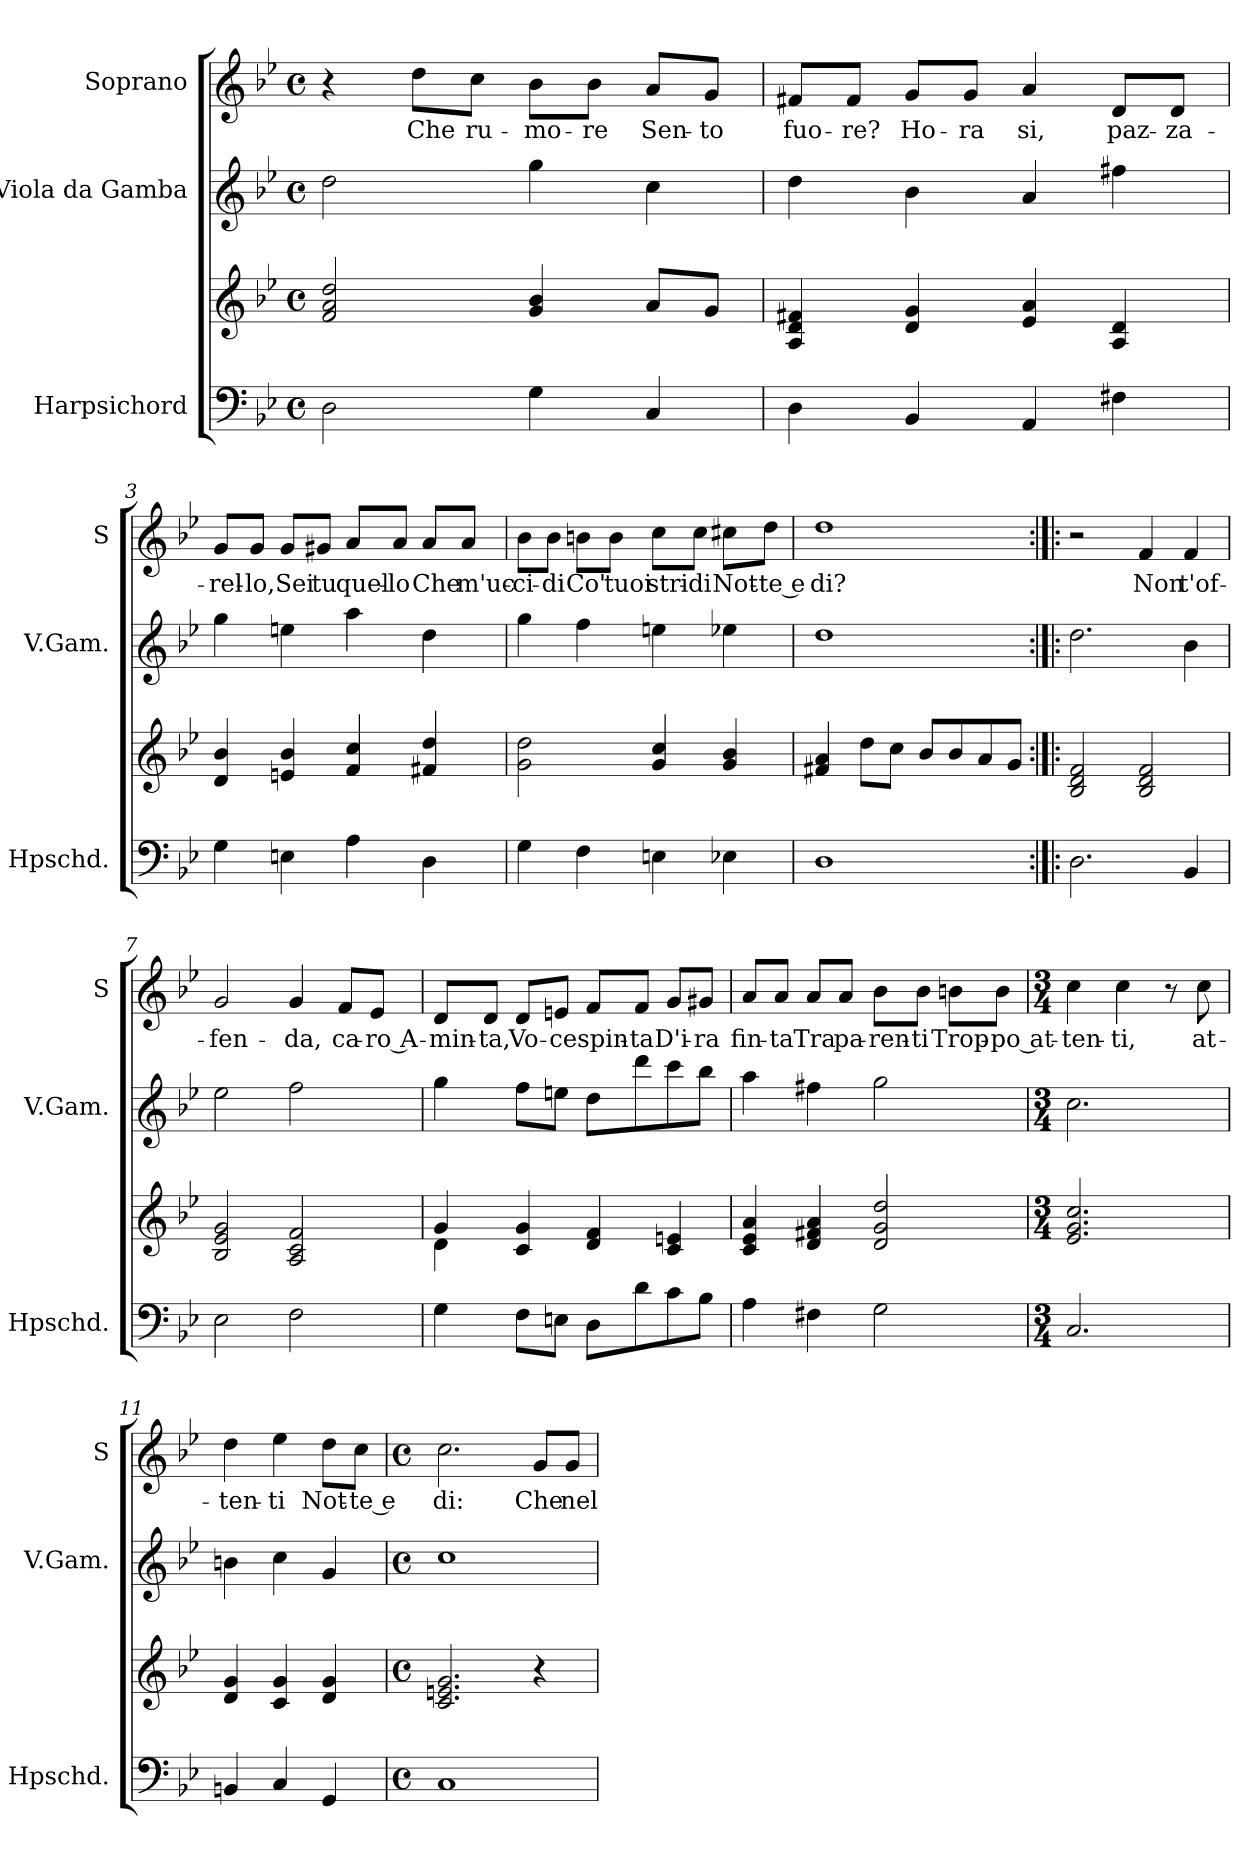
**kern	**kern	**kern	**kern	**text
*part3	*part3	*part2	*part1	*part1
*staff4	*staff3	*staff2	*staff1	*staff1
*I"Harpsichord	*	*I"Viola da Gamba	*I"Soprano	*
*I'Hpschd.	*	*I'V.Gam.	*I'S	*
*clefF4	*clefG2	*clefG2	*clefG2	*
*	*	*ITrd7c12	*	*
*k[b-e-]	*k[b-e-]	*k[b-e-]	*k[b-e-]	*
*B-:	*B-:	*B-:	*B-:	*
*M4/4	*M4/4	*M4/4	*M4/4	*
*met(c)	*met(c)	*met(c)	*met(c)	*
=1	=1	=1	=1	=1
2D\	2f/ 2a/ 2dd/	2d\	4r	.
!	!	!	!	!LO:LY:b
.	.	.	8dd\L	Che
!	!	!	!	!LO:LY:b
.	.	.	8cc\J	ru-
!	!	!	!	!LO:LY:b
4G\	4g/ 4b-/	4g\	8b-\L	-mo-
!	!	!	!	!LO:LY:b
.	.	.	8b-\J	-re
!	!	!	!	!LO:LY:b
4C/	8a/L	4c\	8a/L	Sen-
!	!	!	!	!LO:LY:b
.	8g/J	.	8g/J	-to
=2	=2	=2	=2	=2
!	!	!	!	!LO:LY:b
4D\	4A/ 4d/ 4f#X/	4d\	8f#X/L	fuo-
!	!	!	!	!LO:LY:b
.	.	.	8f#/J	-re?
!	!	!	!	!LO:LY:b
4BB-/	4d/ 4g/	4B-\	8g/L	Ho-
!	!	!	!	!LO:LY:b
.	.	.	8g/J	-ra
!	!	!	!	!LO:LY:b
4AA/	4e-/ 4a/	4A/	4a/	si,
!	!	!	!	!LO:LY:b
4F#X\	4A/ 4d/	4f#X\	8d/L	paz-
!	!	!	!	!LO:LY:b
.	.	.	8d/J	-za-
=3	=3	=3	=3	=3
!	!	!	!	!LO:LY:b
4G\	4d/ 4b-/	4g\	8g/L	-rel-
!	!	!	!	!LO:LY:b
.	.	.	8g/J	-lo,
!	!	!	!	!LO:LY:b
4En\	4en/ 4b-/	4en\	8g/L	Sei
!	!	!	!	!LO:LY:b
.	.	.	8g#X/J	tu
!	!	!	!	!LO:LY:b
4A\	4f/ 4cc/	4a\	8a/L	quel-
!	!	!	!	!LO:LY:b
.	.	.	8a/J	-lo
!	!	!	!	!LO:LY:b
4D\	4f#X/ 4dd/	4d\	8a/L	Che
!	!	!	!	!LO:LY:b
.	.	.	8a/J	m'uc-
!!LO:LB:g=z
=4	=4	=4	=4	=4
!	!	!	!	!LO:LY:b
4G\	2g\ 2dd\	4g\	8b-\L	-ci-
!	!	!	!	!LO:LY:b
.	.	.	8b-\J	-di
!	!	!	!	!LO:LY:b
4F\	.	4f\	8bn\L	Co'
!	!	!	!	!LO:LY:b
.	.	.	8b\J	tuoi
!	!	!	!	!LO:LY:b
4En\	4g/ 4cc/	4en\	8cc\L	stri-
!	!	!	!	!LO:LY:b
.	.	.	8cc\J	-di
!	!	!	!	!LO:LY:b
4E-X\	4g/ 4b-/	4e-X\	8cc#X\L	Not-
!	!	!	!	!LO:LY:b
.	.	.	8dd\J	-te e
=5	=5	=5	=5	=5
!	!	!	!	!LO:LY:b
1D	4f#X/ 4a/	1d	1dd	di?
.	8dd\L	.	.	.
.	8cc\J	.	.	.
.	8b-/L	.	.	.
.	8b-/	.	.	.
.	8a/	.	.	.
.	8g/J	.	.	.
=6:|!|:	=6:|!|:	=6:|!|:	=6:|!|:	=6:|!|:
2.D\	2B-/ 2d/ 2f/	2.d\	2r	.
!	!	!	!	!LO:LY:b
.	2B-/ 2d/ 2f/	.	4f/	Non
!	!	!	!	!LO:LY:b
4BB-/	.	4B-\	4f/	t'of-
=7	=7	=7	=7	=7
!	!	!	!	!LO:LY:b
2E-\	2B-/ 2e-/ 2g/	2e-\	2g/	-fen-
!	!	!	!	!LO:LY:b
2F\	2A/ 2c/ 2f/	2f\	4g/	-da,
!	!	!	!	!LO:LY:b
.	.	.	8f/L	ca-
!	!	!	!	!LO:LY:b
.	.	.	8e-/J	-ro A-
!!LO:LB:g=z
=8	=8	=8	=8	=8
*	*^	*	*	*
!	!	!	!	!	!LO:LY:b
4G\	4g/	4d\	4g\	8d/L	-min-
!	!	!	!	!	!LO:LY:b
.	.	.	.	8d/J	-ta,
!	!	!	!	!	!LO:LY:b
8F\L	4c/ 4g/	2.ryy	8f\L	8d/L	Vo-
!	!	!	!	!	!LO:LY:b
8En\J	.	.	8en\J	8en/J	-ce
!	!	!	!	!	!LO:LY:b
8D\L	4d/ 4f/	.	8d\L	8f/L	spin-
!	!	!	!	!	!LO:LY:b
8d\	.	.	8dd\	8f/J	-ta
!	!	!	!	!	!LO:LY:b
8c\	4c/ 4en/	.	8cc\	8g/L	D'i-
!	!	!	!	!	!LO:LY:b
8B-\J	.	.	8b-\J	8g#X/J	-ra
*	*v	*v	*	*	*
=9	=9	=9	=9	=9
!	!	!	!	!LO:LY:b
4A\	4c/ 4e-/ 4a/	4a\	8a/L	fin-
!	!	!	!	!LO:LY:b
.	.	.	8a/J	-ta
!	!	!	!	!LO:LY:b
4F#X\	4d/ 4f#X/ 4a/	4f#X\	8a/L	Tra
!	!	!	!	!LO:LY:b
.	.	.	8a/J	pa-
!	!	!	!	!LO:LY:b
2G\	2d/ 2g/ 2dd/	2g\	8b-\L	-ren-
!	!	!	!	!LO:LY:b
.	.	.	8b-\J	-ti
!	!	!	!	!LO:LY:b
.	.	.	8bn\L	Trop-
!	!	!	!	!LO:LY:b
.	.	.	8b\J	-po at-
=10	=10	=10	=10	=10
*M3/4	*M3/4	*M3/4	*M3/4	*
!	!	!	!	!LO:LY:b
2.C/	2.e-/ 2.g/ 2.cc/	2.c\	4cc\	-ten-
!	!	!	!	!LO:LY:b
.	.	.	4cc\	-ti,
.	.	.	8r	.
!	!	!	!	!LO:LY:b
.	.	.	8cc\	at-
=11	=11	=11	=11	=11
!	!	!	!	!LO:LY:b
4BBn/	4d/ 4g/	4Bn\	4dd\	-ten-
!	!	!	!	!LO:LY:b
4C/	4c/ 4g/	4c\	4ee-\	-ti
!	!	!	!	!LO:LY:b
4GG/	4d/ 4g/	4G/	8dd\L	Not-
!	!	!	!	!LO:LY:b
.	.	.	8cc\J	-te e
!!LO:PB:g=z
=12	=12	=12	=12	=12
*M4/4	*M4/4	*M4/4	*M4/4	*
*met(c)	*met(c)	*met(c)	*met(c)	*
!	!	!	!	!LO:LY:b
1C	2.c/ 2.en/ 2.g/	1c	2.cc\	di:
!	!	!	!	!LO:LY:b
.	4r	.	8g/L	Che
!	!	!	!	!LO:LY:b
.	.	.	8g/J	nel
=	=	=	=	=
*-	*-	*-	*-	*-
